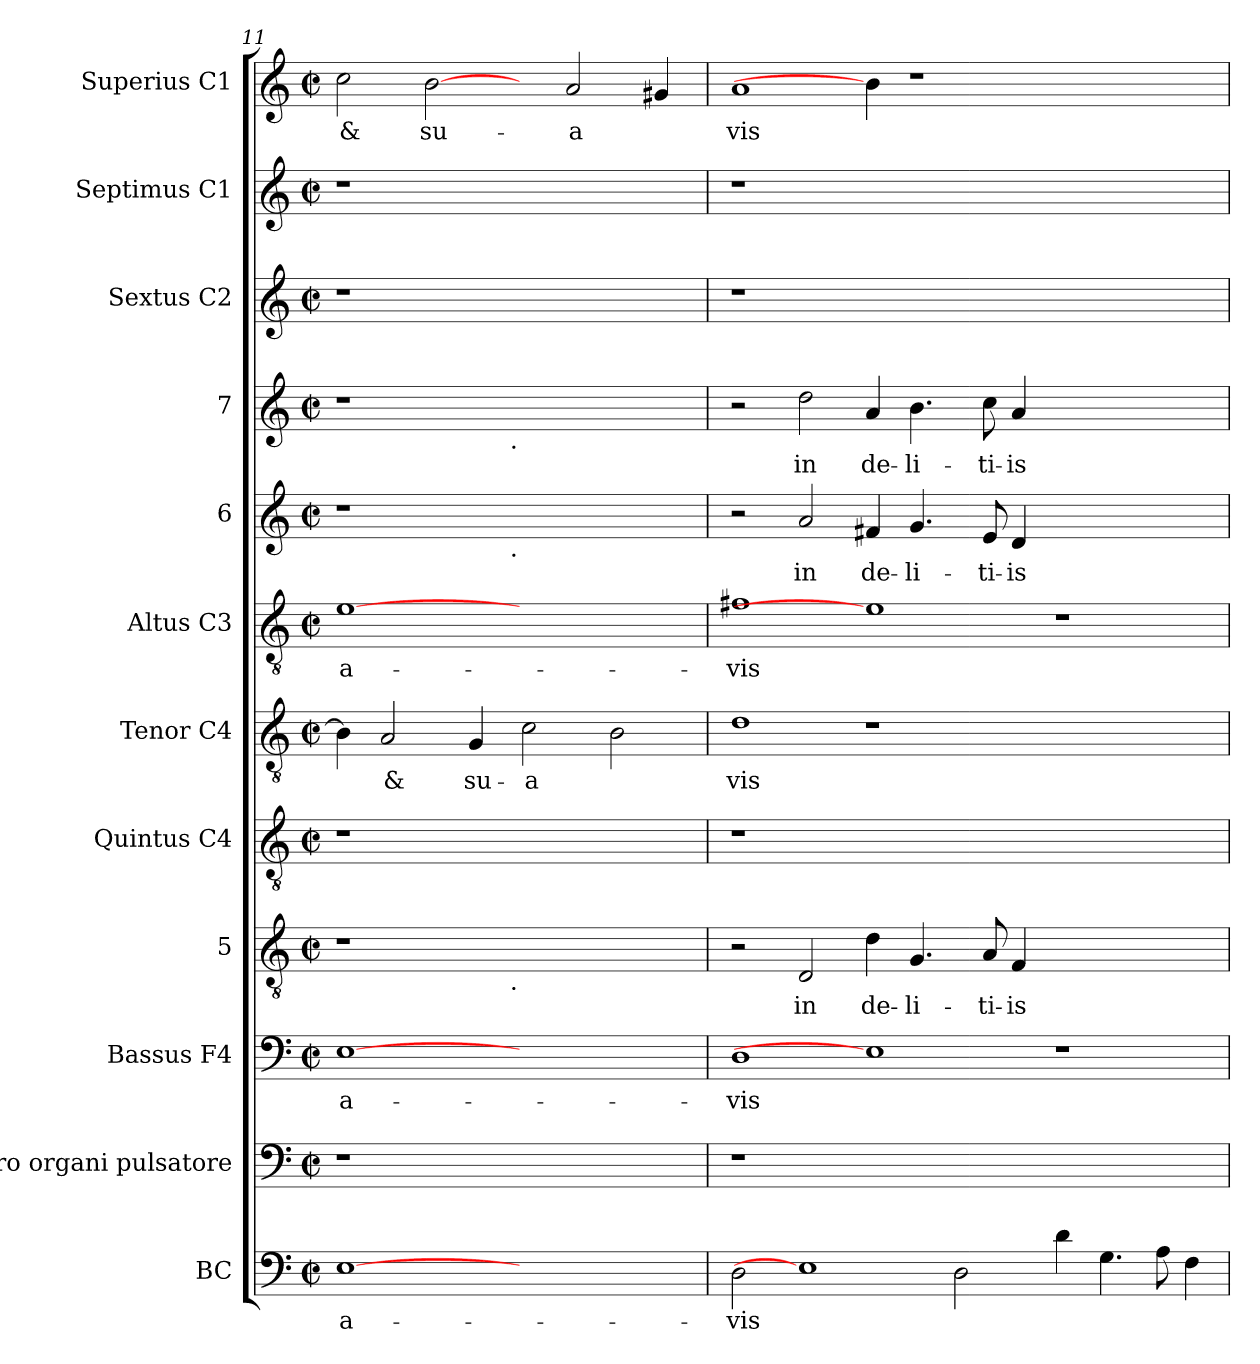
**kern	**text	**kern	**kern	**text	**kern	**text	**kern	**kern	**text	**kern	**text	**kern	**text	**kern	**text	**kern	**kern	**kern	**text
*part12	*part12	*part11	*part10	*part10	*part9	*part9	*part8	*part7	*part7	*part6	*part6	*part5	*part5	*part4	*part4	*part3	*part2	*part1	*part1
*staff12	*staff12	*staff11	*staff10	*staff10	*staff9	*staff9	*staff8	*staff7	*staff7	*staff6	*staff6	*staff5	*staff5	*staff4	*staff4	*staff3	*staff2	*staff1	*staff1
*I"BC	*	*I"pro organi  pulsatore	*I"Bassus  F4	*	*I"5	*	*I"Quintus  C4	*I"Tenor  C4	*	*I"Altus  C3	*	*I"6	*	*I"7	*	*I"Sextus  C2	*I"Septimus  C1	*I"Superius  C1	*
*I'BC	*	*	*I'B	*	*	*	*	*I'T	*	*I'A	*	*	*	*	*	*	*	*I'S	*
!!LO:PB:g=z
*clefF4	*	*clefF4	*clefF4	*	*clefGv2	*	*clefGv2	*clefGv2	*	*clefGv2	*	*clefG2	*	*clefG2	*	*clefG2	*clefG2	*clefG2	*
*k[]	*	*k[]	*k[]	*	*k[]	*	*k[]	*k[]	*	*k[]	*	*k[]	*	*k[]	*	*k[]	*k[]	*k[]	*
*C:	*	*C:	*C:	*	*C:	*	*C:	*C:	*	*C:	*	*C:	*	*C:	*	*C:	*C:	*C:	*
*M2/2	*	*M2/2	*M2/2	*	*M2/2	*	*M2/2	*M2/2	*	*M2/2	*	*M2/2	*	*M2/2	*	*M2/2	*M2/2	*M2/2	*
*met(c|)	*	*met(c|)	*met(c|)	*	*met(c|)	*	*met(c|)	*met(c|)	*	*met(c|)	*	*met(c|)	*	*met(c|)	*	*met(c|)	*met(c|)	*met(c|)	*
=11	=11	=11	=11	=11	=11	=11	=11	=11	=11	=11	=11	=11	=11	=11	=11	=11	=11	=11	=11
!	!LO:LY:a:cj	!	!	!LO:LY:b:cj	!	!	!	!	!LO:LY:b:cj	!	!LO:LY:b:cj	!	!	!	!	!	!	!	!LO:LY:b:cj
*	*	*	*	*	*^	*	*	*	*	*	*	*^	*	*^	*	*	*	*	*
[1E	-a-	1r	[1E	-a-	1r	2ryy	.	1r	4B\]	.	[1e	-a-	1r	2ryy	.	1r	2ryy	.	1r	1r	2cc\	&
!	!	!	!	!	!	!	!	!	!	!LO:LY:b:cj	!	!	!	!	!	!	!	!	!	!	!	!
.	.	.	.	.	.	.	.	.	2A/	&	.	.	.	.	.	.	.	.	.	.	.	.
!	!	!	!	!	!	!	!	!	!	!	!	!	!	!	!	!	!	!	!	!	!	!LO:LY:b:cj
.	.	.	.	.	.	4...ryy	.	.	.	.	.	.	.	4...ryy	.	.	4...ryy	.	.	.	[2b\	su-
!	!	!	!	!	!	!	!	!	!	!LO:LY:b:cj	!	!	!	!	!	!	!	!	!	!	!	!
.	.	.	.	.	.	.	.	.	4G/	su-	.	.	.	.	.	.	.	.	.	.	.	.
!	!	!	!	!	!	!	!	!	!	!	!	!	!	!	!	!	!LO:TX:b:t=.	!	!	!	!	!
!	!	!	!	!	!	!	!	!	!	!	!	!	!	!LO:TX:b:t=.	!	!	!	!	!	!	!	!
!	!	!	!	!	!	!LO:TX:b:t=.	!	!	!	!	!	!	!	!	!	!	!	!	!	!	!	!
.	.	.	.	.	.	1ryy	.	.	.	.	.	.	.	1ryy	.	.	1ryy	.	.	.	.	.
!	!	!	!	!	!	!	!	!	!	!LO:LY:b:cj	!	!	!	!	!	!	!	!	!	!	!	!
1ryy	.	1ryy	1ryy	.	1ryy	.	.	1ryy	2c\	-a-	1ryy	.	1ryy	.	.	1ryy	.	.	1ryy	1ryy	4ryy	.
!	!	!	!	!	!	!	!	!	!	!	!	!	!	!	!	!	!	!	!	!	!	!LO:LY:b:cj
.	.	.	.	.	.	.	.	.	.	.	.	.	.	.	.	.	.	.	.	.	2a/	-a-
!	!	!	!	!	!	!	!	!	!	!LO:LY:b:cj	!	!	!	!	!	!	!	!	!	!	!	!
.	.	.	.	.	.	.	.	.	2B\	--	.	.	.	.	.	.	.	.	.	.	.	.
!	!	!	!	!	!	!	!	!	!	!	!	!	!	!	!	!	!	!	!	!	!	!LO:LY:b:cj
.	.	.	.	.	.	.	.	.	.	.	.	.	.	.	.	.	.	.	.	.	4g#X/	--
.	.	.	.	.	.	32ryy	.	.	.	.	.	.	.	32ryy	.	.	32ryy	.	.	.	.	.
=12	=12	=12	=12	=12	=12	=12	=12	=12	=12	=12	=12	=12	=12	=12	=12	=12	=12	=12	=12	=12	=12	=12
!	!LO:LY:a:cj	!	!	!LO:LY:b:cj	!	!	!	!	!	!LO:LY:b:cj	!	!LO:LY:b:cj	!	!	!	!	!	!	!	!	!	!LO:LY:b:cj
*	*	*	*	*	*	*	*	*	*	*	*	*	*v	*v	*	*	*	*	*	*	*	*
*	*	*	*	*	*v	*v	*	*	*	*	*	*	*	*	*v	*v	*	*	*	*	*
2D\	-vis	1r	1D	-vis	2r	.	1r	1d	-vis	1f#X	-vis	2r	.	2r	.	1r	1r	1a	-vis
!	!	!	!	!	!	!LO:LY:b:cj	!	!	!	!	!	!	!LO:LY:b:cj	!	!LO:LY:b:cj	!	!	!	!
1E]	.	.	.	.	2D/	in	.	.	.	.	.	2a/	in	2dd\	in	.	.	.	.
!	!	!	!	!	!	!LO:LY:b:cj	!	!	!	!	!	!	!LO:LY:b:cj	!	!LO:LY:b:cj	!	!	!	!
.	.	0ryy	1E]	.	4d\	de-	0ryy	1r	.	1e]	.	4f#X/	de-	4a/	de-	0ryy	0ryy	4b\]	.
!	!	!	!	!	!	!LO:LY:b:cj	!	!	!	!	!	!	!LO:LY:b:cj	!	!LO:LY:b:cj	!	!	!	!
.	.	.	.	.	4.G/	-li-	.	.	.	.	.	4.g/	-li-	4.b\	-li-	.	.	1r	.
!	!LO:LY:a:cj	!	!	!	!	!	!	!	!	!	!	!	!	!	!	!	!	!	!
2D\	.	.	.	.	.	.	.	.	.	.	.	.	.	.	.	.	.	.	.
!	!	!	!	!	!	!LO:LY:b:cj	!	!	!	!	!	!	!LO:LY:b:cj	!	!LO:LY:b:cj	!	!	!	!
.	.	.	.	.	8A/	-ti-	.	.	.	.	.	8e/	-ti-	8cc\	-ti-	.	.	.	.
!	!	!	!	!	!	!LO:LY:b:cj	!	!	!	!	!	!	!LO:LY:b:cj	!	!LO:LY:b:cj	!	!	!	!
.	.	.	.	.	4F/	-is	.	.	.	.	.	4d/	-is	4a/	-is	.	.	.	.
!	!LO:LY:a:cj	!	!	!	!	!	!	!	!	!	!	!	!	!	!	!	!	!	!
4d\	.	.	1r	.	1ryy	.	.	1ryy	.	1r	.	1ryy	.	1ryy	.	.	.	.	.
!	!LO:LY:a:cj	!	!	!	!	!	!	!	!	!	!	!	!	!	!	!	!	!	!
4.G\	.	.	.	.	.	.	.	.	.	.	.	.	.	.	.	.	.	2.ryy	.
!	!LO:LY:a:cj	!	!	!	!	!	!	!	!	!	!	!	!	!	!	!	!	!	!
8A\	.	.	.	.	.	.	.	.	.	.	.	.	.	.	.	.	.	.	.
!	!LO:LY:a:cj	!	!	!	!	!	!	!	!	!	!	!	!	!	!	!	!	!	!
4F\	.	.	.	.	.	.	.	.	.	.	.	.	.	.	.	.	.	.	.
=	=	=	=	=	=	=	=	=	=	=	=	=	=	=	=	=	=	=	=
*-	*-	*-	*-	*-	*-	*-	*-	*-	*-	*-	*-	*-	*-	*-	*-	*-	*-	*-	*-
